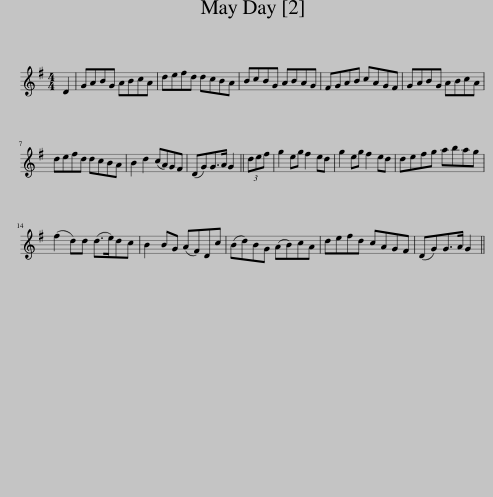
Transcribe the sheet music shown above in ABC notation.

X:1
L:1/8
M:4/4
I:linebreak $
K:G
V:1 treble
V:1
 D2 | GABG ABcA | defd dcBA | BcBG ABAG | FGAB cAGF | %5
 GABG ABcA |$ defd dcBA | B2 d2 (cA)GF | (DG)G>A G2 || (3def | %10
 g2 eg f2 ed | g2 eg f2 ed | defg abag |$ (f2 d)d (d>e)dc | B2 BG (AF)Dc | %15
 (Bd)BG (AB)cA | defd cAGF | (DG)G>A G2 || %18
